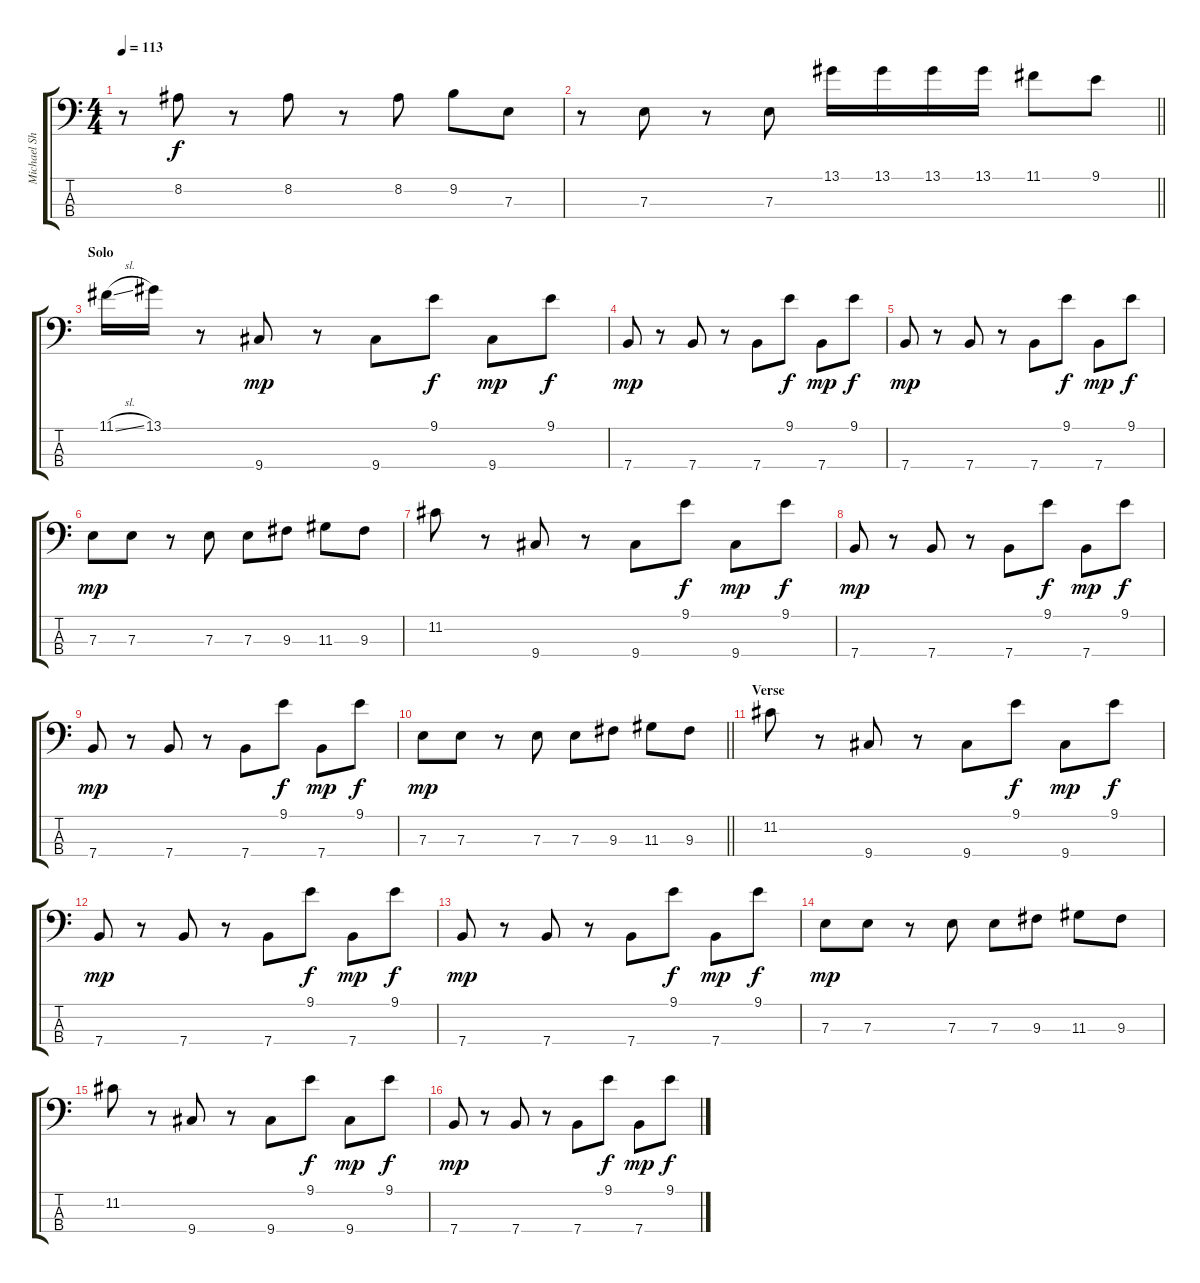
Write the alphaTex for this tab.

\track ("Michael Shuman" "Michael Sh") {instrument electricbasspick}
\staff {score tabs}
\tuning (G2 D2 A1 E1) {hide}
\ts (4 4)
\tempo 113
\clef f4
\ks c
r.8{dy f} 8.2.8 r.8 8.2.8 r.8 8.2.8 9.2.8 7.3.8 |
\barLineRight lightlight
r.8 7.3.8 r.8 7.3.8 13.1.16 13.1.16 13.1.16 13.1.16 11.1.8 9.1.8 |
\section ("" "Solo")
11.1{sl}.16 13.1.16 r.8 9.4.8{dy mp} r.8 9.4.8 9.1.8{dy f} 9.4.8{dy mp} 9.1.8{dy f} |
7.4.8{dy mp} r.8 7.4.8 r.8 7.4.8 9.1.8{dy f} 7.4.8{dy mp} 9.1.8{dy f} |
7.4.8{dy mp} r.8 7.4.8 r.8 7.4.8 9.1.8{dy f} 7.4.8{dy mp} 9.1.8{dy f} |
7.3.8{dy mp} 7.3.8 r.8 7.3.8 7.3.8 9.3.8 11.3.8 9.3.8 |
11.2.8 r.8 9.4.8 r.8 9.4.8 9.1.8{dy f} 9.4.8{dy mp} 9.1.8{dy f} |
7.4.8{dy mp} r.8 7.4.8 r.8 7.4.8 9.1.8{dy f} 7.4.8{dy mp} 9.1.8{dy f} |
7.4.8{dy mp} r.8 7.4.8 r.8 7.4.8 9.1.8{dy f} 7.4.8{dy mp} 9.1.8{dy f} |
\barLineRight lightlight
7.3.8{dy mp} 7.3.8 r.8 7.3.8 7.3.8 9.3.8 11.3.8 9.3.8 |
\section ("" "Verse")
11.2.8 r.8 9.4.8 r.8 9.4.8 9.1.8{dy f} 9.4.8{dy mp} 9.1.8{dy f} |
7.4.8{dy mp} r.8 7.4.8 r.8 7.4.8 9.1.8{dy f} 7.4.8{dy mp} 9.1.8{dy f} |
7.4.8{dy mp} r.8 7.4.8 r.8 7.4.8 9.1.8{dy f} 7.4.8{dy mp} 9.1.8{dy f} |
7.3.8{dy mp} 7.3.8 r.8 7.3.8 7.3.8 9.3.8 11.3.8 9.3.8 |
11.2.8 r.8 9.4.8 r.8 9.4.8 9.1.8{dy f} 9.4.8{dy mp} 9.1.8{dy f} |
7.4.8{dy mp} r.8 7.4.8 r.8 7.4.8 9.1.8{dy f} 7.4.8{dy mp} 9.1.8{dy f}
